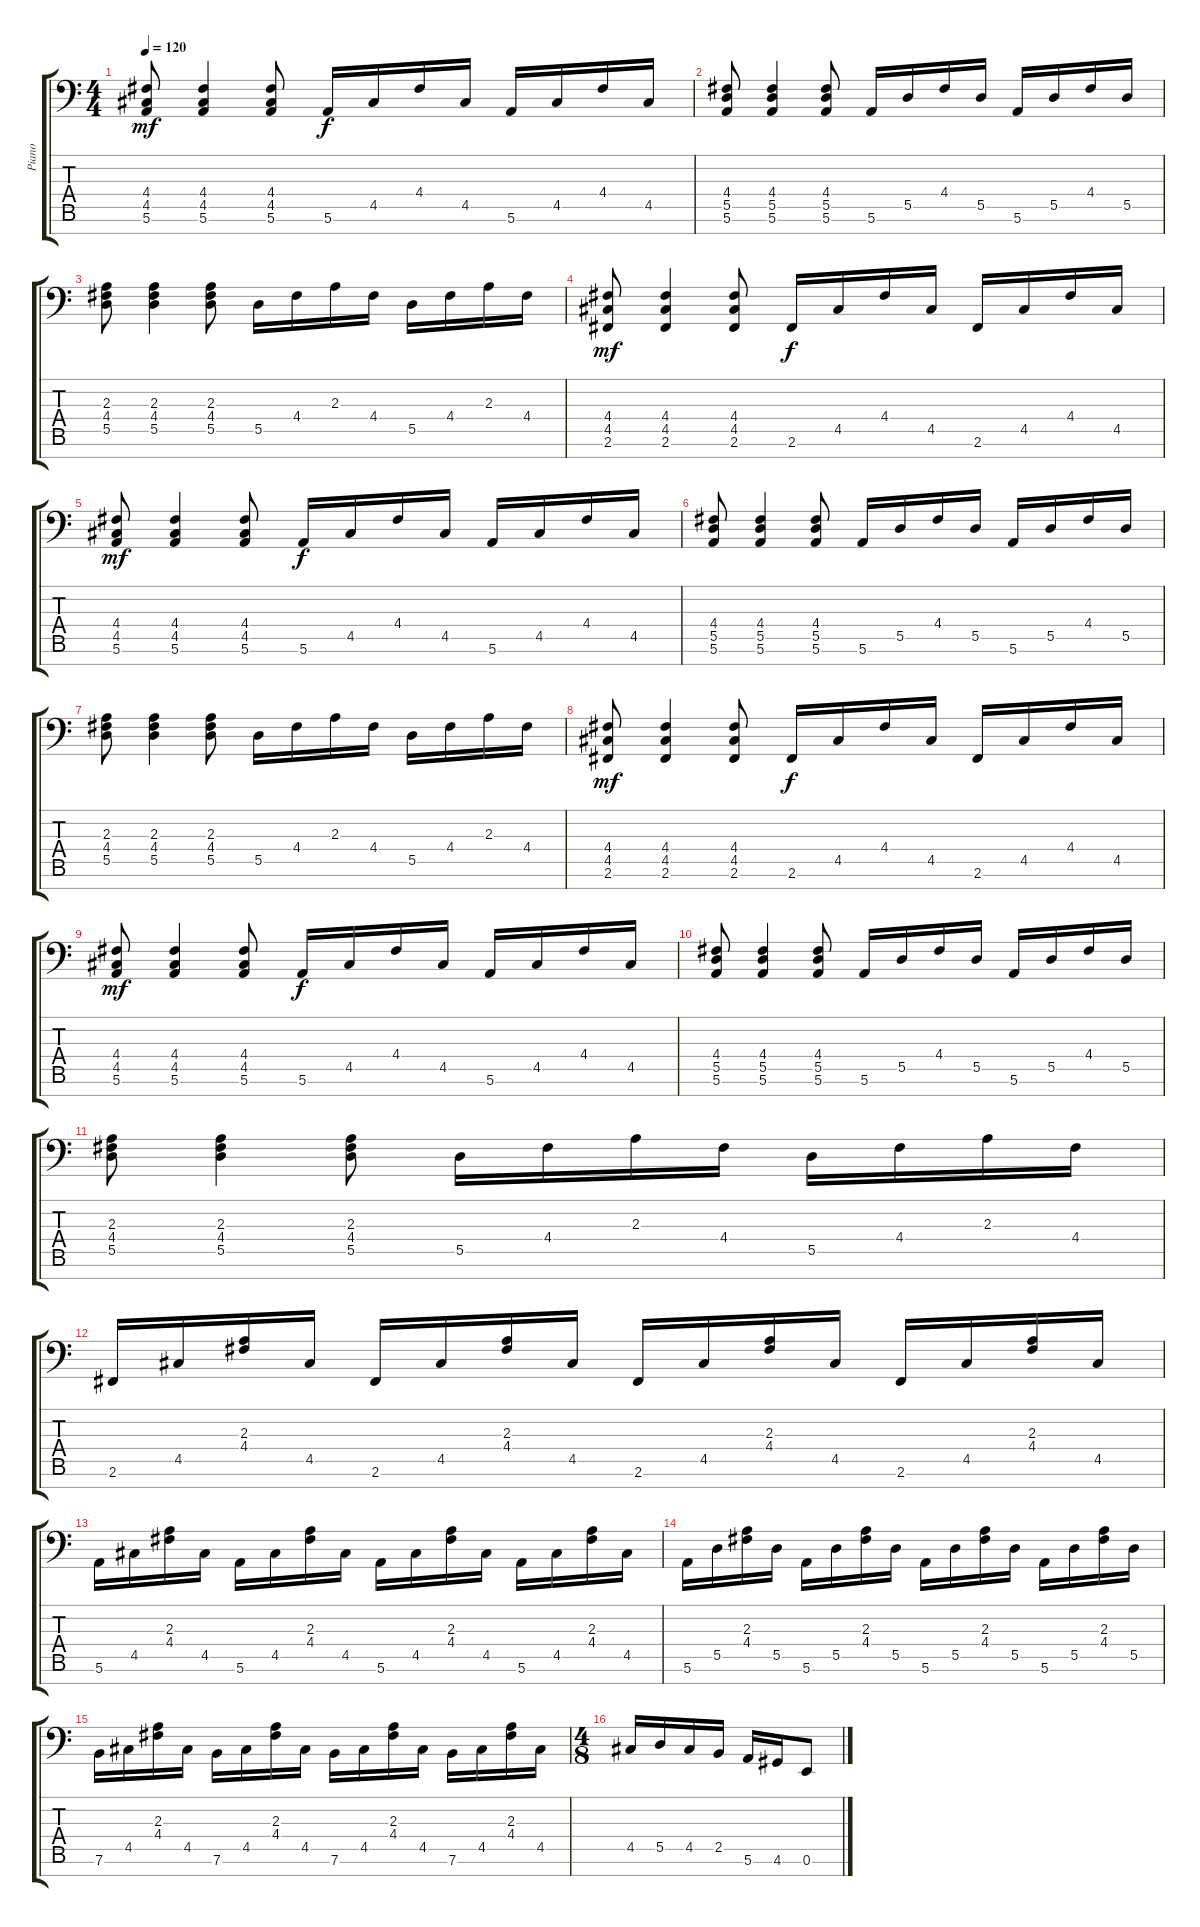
\track ("Piano" "Piano") {instrument brightacousticpiano}
\staff {score tabs}
\tuning (E4 B3 G3 D3 A2 E2 E1) {hide}
\ts (4 4)
\tempo 120
\clef f4
\ks c
(4.4 4.5 5.6).8{dy mf} (4.4 4.5 5.6).4 (4.4 4.5 5.6).8 5.6.16{dy f} 4.5.16 4.4.16 4.5.16 5.6.16 4.5.16 4.4.16 4.5.16 |
(4.4 5.5 5.6).8 (4.4 5.5 5.6).4 (4.4 5.5 5.6).8 5.6.16 5.5.16 4.4.16 5.5.16 5.6.16 5.5.16 4.4.16 5.5.16 |
(2.3 4.4 5.5).8 (2.3 4.4 5.5).4 (2.3 4.4 5.5).8 5.5.16 4.4.16 2.3.16 4.4.16 5.5.16 4.4.16 2.3.16 4.4.16 |
(4.4 4.5 2.6).8{dy mf instrument harpsichord} (4.4 4.5 2.6).4 (4.4 4.5 2.6).8 2.6.16{dy f} 4.5.16 4.4.16 4.5.16 2.6.16 4.5.16 4.4.16 4.5.16 |
(4.4 4.5 5.6).8{dy mf} (4.4 4.5 5.6).4 (4.4 4.5 5.6).8 5.6.16{dy f} 4.5.16 4.4.16 4.5.16 5.6.16 4.5.16 4.4.16 4.5.16 |
(4.4 5.5 5.6).8 (4.4 5.5 5.6).4 (4.4 5.5 5.6).8 5.6.16 5.5.16 4.4.16 5.5.16 5.6.16 5.5.16 4.4.16 5.5.16 |
(2.3 4.4 5.5).8 (2.3 4.4 5.5).4 (2.3 4.4 5.5).8 5.5.16 4.4.16 2.3.16 4.4.16 5.5.16 4.4.16 2.3.16 4.4.16 |
(4.4 4.5 2.6).8{dy mf instrument harpsichord} (4.4 4.5 2.6).4 (4.4 4.5 2.6).8 2.6.16{dy f} 4.5.16 4.4.16 4.5.16 2.6.16 4.5.16 4.4.16 4.5.16 |
(4.4 4.5 5.6).8{dy mf} (4.4 4.5 5.6).4 (4.4 4.5 5.6).8 5.6.16{dy f} 4.5.16 4.4.16 4.5.16 5.6.16 4.5.16 4.4.16 4.5.16 |
(4.4 5.5 5.6).8 (4.4 5.5 5.6).4 (4.4 5.5 5.6).8 5.6.16 5.5.16 4.4.16 5.5.16 5.6.16 5.5.16 4.4.16 5.5.16 |
(2.3 4.4 5.5).8 (2.3 4.4 5.5).4 (2.3 4.4 5.5).8 5.5.16 4.4.16 2.3.16 4.4.16 5.5.16 4.4.16 2.3.16 4.4.16 |
2.6.16{instrument harpsichord} 4.5.16 (2.3 4.4).16 4.5.16 2.6.16 4.5.16 (2.3 4.4).16 4.5.16 2.6.16 4.5.16 (2.3 4.4).16 4.5.16 2.6.16 4.5.16 (2.3 4.4).16 4.5.16 |
5.6.16 4.5.16 (2.3 4.4).16 4.5.16 5.6.16 4.5.16 (2.3 4.4).16 4.5.16 5.6.16 4.5.16 (2.3 4.4).16 4.5.16 5.6.16 4.5.16 (2.3 4.4).16 4.5.16 |
5.6.16 5.5.16 (2.3 4.4).16 5.5.16 5.6.16 5.5.16 (2.3 4.4).16 5.5.16 5.6.16 5.5.16 (2.3 4.4).16 5.5.16 5.6.16 5.5.16 (2.3 4.4).16 5.5.16 |
7.6.16 4.5.16 (2.3 4.4).16 4.5.16 7.6.16 4.5.16 (2.3 4.4).16 4.5.16 7.6.16 4.5.16 (2.3 4.4).16 4.5.16 7.6.16 4.5.16 (2.3 4.4).16 4.5.16 |
\ts (4 8)
4.5.16 5.5.16 4.5.16 2.5.16 5.6.16 4.6.16 0.6.8
